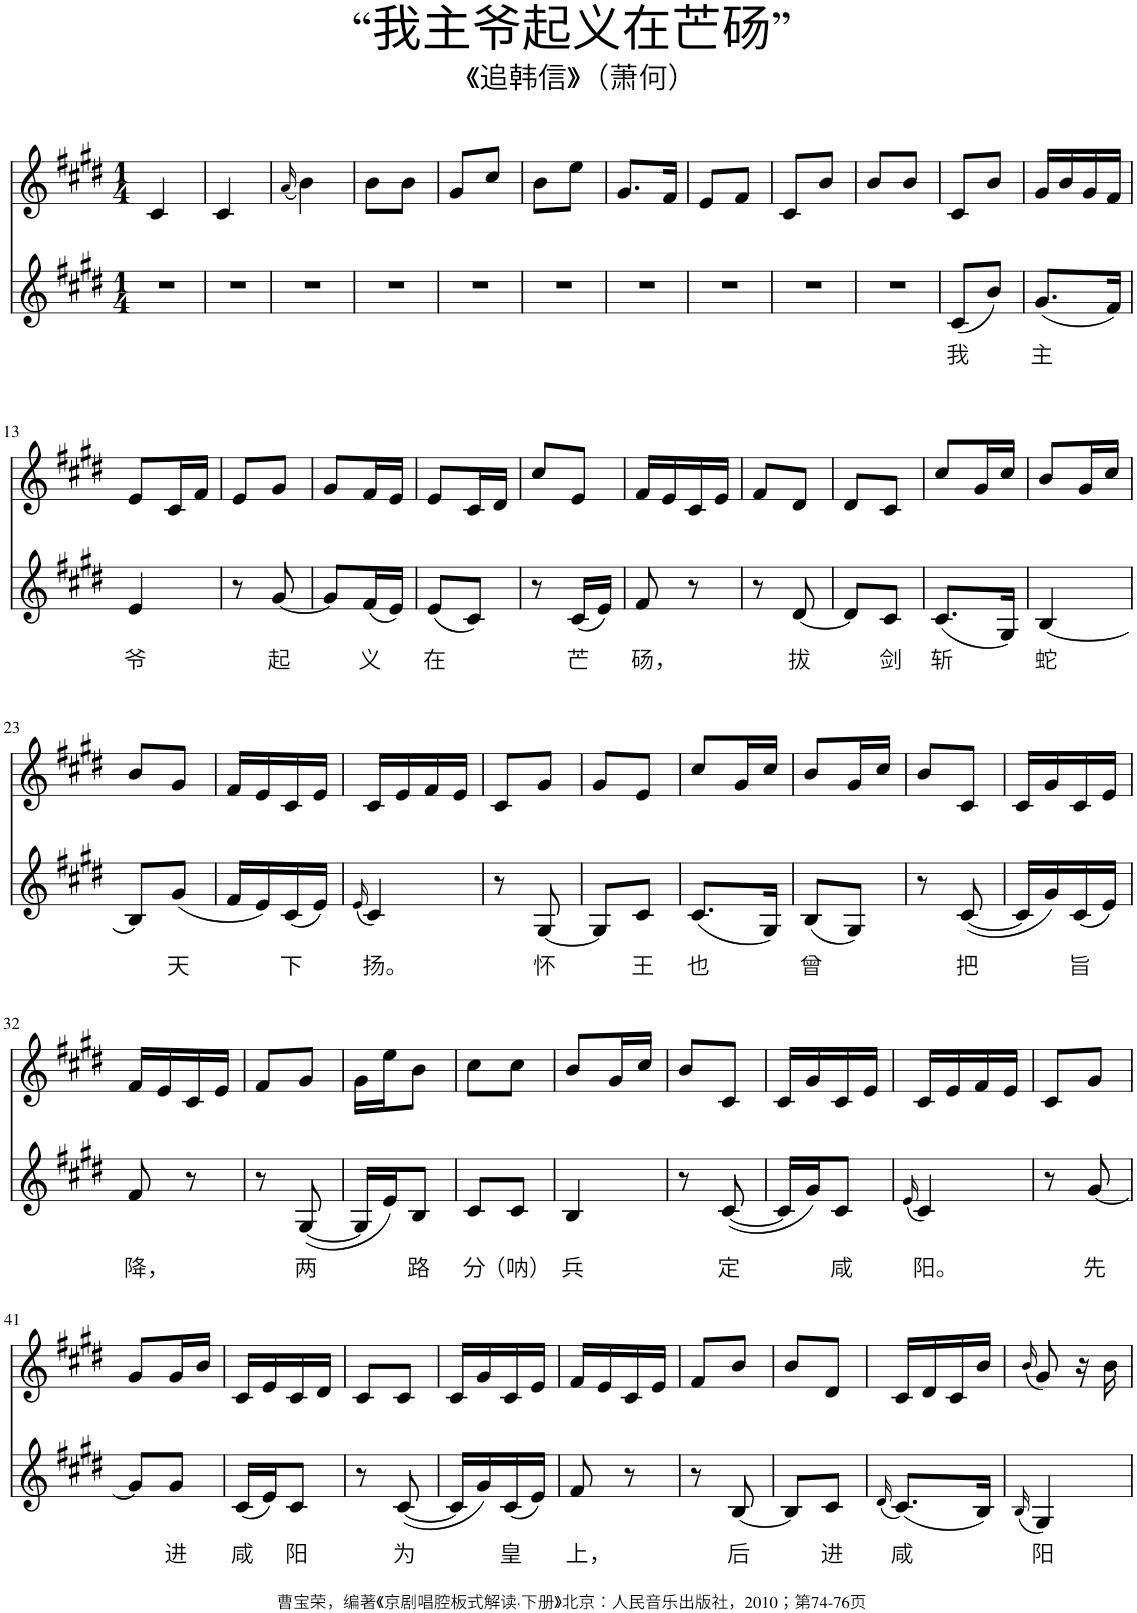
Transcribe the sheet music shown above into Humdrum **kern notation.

**kern	**text	**kern
*part2	*part2	*part1
*staff2	*staff2	*staff1
*I"Piano	*	*I"Piano
*I'Pno	*	*I'Pno
*clefG2	*	*clefG2
*k[f#c#g#d#]	*	*k[f#c#g#d#]
*M1/4	*	*M1/4
=1	=1	=1
4r	.	4c#/
=2	=2	=2
4r	.	4c#/
=3	=3	=3
.	.	(16qa/
4r	.	4b\)
=4	=4	=4
4r	.	8b\L
.	.	8b\J
=5	=5	=5
4r	.	8g#/L
.	.	8cc#/J
=6	=6	=6
4r	.	8b\L
.	.	8ee\J
=7	=7	=7
4r	.	8.g#/L
.	.	16f#/Jk
=8	=8	=8
4r	.	8e/L
.	.	8f#/J
=9	=9	=9
4r	.	8c#/L
.	.	8b/J
=10	=10	=10
4r	.	8b/L
.	.	8b/J
=11	=11	=11
!	!LO:LY:b	!
(8c#/L	我	8c#/L
8b/J)	.	8b/J
=12	=12	=12
!	!LO:LY:b	!
(8.g#/L	主	16g#/LL
.	.	16b/
.	.	16g#/
16f#/Jk)	.	16f#/JJ
!!LO:LB:g=z
=13	=13	=13
!	!LO:LY:b	!
4e/	爷	8e/L
.	.	16c#/L
.	.	16f#/JJ
=14	=14	=14
8r	.	8e/L
!	!LO:LY:b	!
[8g#/	起	8g#/J
=15	=15	=15
8g#/L]	.	8g#/L
!	!LO:LY:b	!
(16f#/L	义	16f#/L
16e/JJ)	.	16e/JJ
=16	=16	=16
!	!LO:LY:b	!
(8e/L	在	8e/L
8c#/J)	.	16c#/L
.	.	16d#/JJ
=17	=17	=17
8r	.	8cc#/L
!	!LO:LY:b	!
(16c#/LL	芒	8e/J
16e/JJ)	.	.
=18	=18	=18
!	!LO:LY:b	!
8f#/	砀，	16f#/LL
.	.	16e/
8r	.	16c#/
.	.	16e/JJ
=19	=19	=19
8r	.	8f#/L
!	!LO:LY:b	!
[8d#/	拔	8d#/J
=20	=20	=20
8d#/L]	.	8d#/L
!	!LO:LY:b	!
8c#/J	剑	8c#/J
=21	=21	=21
!	!LO:LY:b	!
(8.c#/L	斩	8cc#/L
.	.	16g#/L
16G#/Jk)	.	16cc#/JJ
=22	=22	=22
!	!LO:LY:b	!
[4B/	蛇	8b/L
.	.	16g#/L
.	.	16cc#/JJ
!!LO:LB:g=z
=23	=23	=23
8B/L]	.	8b/L
!	!LO:LY:b	!
(8g#/J	天	8g#/J
=24	=24	=24
16f#/LL	.	16f#/LL
16e/)	.	16e/
!	!LO:LY:b	!
(16c#/	下	16c#/
16e/JJ)	.	16e/JJ
=25	=25	=25
(16qe/	.	.
!	!LO:LY:b	!
4c#/)	扬。	16c#/LL
.	.	16e/
.	.	16f#/
.	.	16e/JJ
=26	=26	=26
8r	.	8c#/L
!	!LO:LY:b	!
[8G#/	怀	8g#/J
=27	=27	=27
8G#/L]	.	8g#/L
!	!LO:LY:b	!
8c#/J	王	8e/J
=28	=28	=28
!	!LO:LY:b	!
(8.c#/L	也	8cc#/L
.	.	16g#/L
16G#/Jk)	.	16cc#/JJ
=29	=29	=29
!	!LO:LY:b	!
(8B/L	曾	8b/L
8G#/J)	.	16g#/L
.	.	16cc#/JJ
=30	=30	=30
8r	.	8b/L
!	!LO:LY:b	!
([8c#/	把	8c#/J
=31	=31	=31
16c#/LL]	.	16c#/LL
16g#/)	.	16g#/
!	!LO:LY:b	!
(16c#/	旨	16c#/
16e/JJ)	.	16e/JJ
!!LO:LB:g=z
=32	=32	=32
!	!LO:LY:b	!
8f#/	降，	16f#/LL
.	.	16e/
8r	.	16c#/
.	.	16e/JJ
=33	=33	=33
8r	.	8f#/L
!	!LO:LY:b	!
([8G#/	两	8g#/J
=34	=34	=34
16G#/LL]	.	16g#\LL
16e/J)	.	16ee\J
!	!LO:LY:b	!
8B/J	路	8b\J
=35	=35	=35
!	!LO:LY:b	!
8c#/L	分	8cc#\L
!	!LO:LY:b	!
8c#/J	（呐）	8cc#\J
=36	=36	=36
!	!LO:LY:b	!
4B/	兵	8b/L
.	.	16g#/L
.	.	16cc#/JJ
=37	=37	=37
8r	.	8b/L
!	!LO:LY:b	!
([8c#/	定	8c#/J
=38	=38	=38
16c#/LL]	.	16c#/LL
16g#/J)	.	16g#/
!	!LO:LY:b	!
8c#/J	咸	16c#/
.	.	16e/JJ
=39	=39	=39
(16qe/	.	.
!	!LO:LY:b	!
4c#/)	阳。	16c#/LL
.	.	16e/
.	.	16f#/
.	.	16e/JJ
=40	=40	=40
8r	.	8c#/L
!	!LO:LY:b	!
[8g#/	先	8g#/J
!!LO:LB:g=z
=41	=41	=41
8g#/L]	.	8g#/L
!	!LO:LY:b	!
8g#/J	进	16g#/L
.	.	16b/JJ
=42	=42	=42
!	!LO:LY:b	!
(16c#/LL	咸	16c#/LL
16e/J)	.	16e/
!	!LO:LY:b	!
8c#/J	阳	16c#/
.	.	16d#/JJ
=43	=43	=43
8r	.	8c#/L
!	!LO:LY:b	!
([8c#/	为	8c#/J
=44	=44	=44
16c#/LL]	.	16c#/LL
16g#/)	.	16g#/
!	!LO:LY:b	!
(16c#/	皇	16c#/
16e/JJ)	.	16e/JJ
=45	=45	=45
!	!LO:LY:b	!
8f#/	上，	16f#/LL
.	.	16e/
8r	.	16c#/
.	.	16e/JJ
=46	=46	=46
8r	.	8f#/L
!	!LO:LY:b	!
[8B/	后	8b/J
=47	=47	=47
8B/L]	.	8b/L
!	!LO:LY:b	!
8c#/J	进	8d#/J
=48	=48	=48
(16qd#/	.	.
!	!LO:LY:b	!
(8.c#/L)	咸	16c#/LL
.	.	16d#/
.	.	16c#/
16B/Jk)	.	16b/JJ
=49	=49	=49
(16qB/	.	(16qb/
!	!LO:LY:b	!
4G#/)	阳	8g#/)
.	.	16r
.	.	16b\
=	=	=
*-	*-	*-
